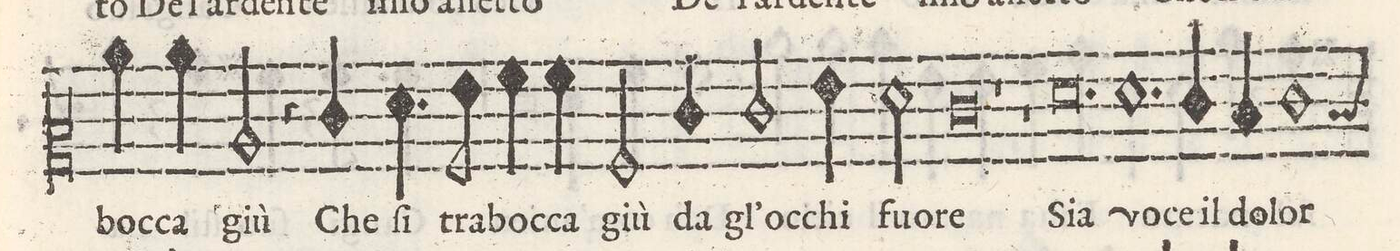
**kern	**text
*I"Quinto	*
*clefC2	*
*k[]	*
*M2/1	*
4cc\	-boc-
4cc\	-ce
2cny/	giu
4r	.
4e/	Che
=12-	=12-
4.f\	ſi
8gny\	tra-
4a\	-boc-
4a\	-ca
2A/	giu
4e/	da
2e/	gl'oc-
=13-	=13-
4g\	-chi
2f\	fuo-
0e	-re
=14-	=14-
1r	.
=15-	=15-
1r	.
0.f	Sia
=16-	=16-
=17-	=17-
1.f	vo-
4e/	-ce il
4d/	do-
=18-	=18-
1e	-lor
*-	*-
